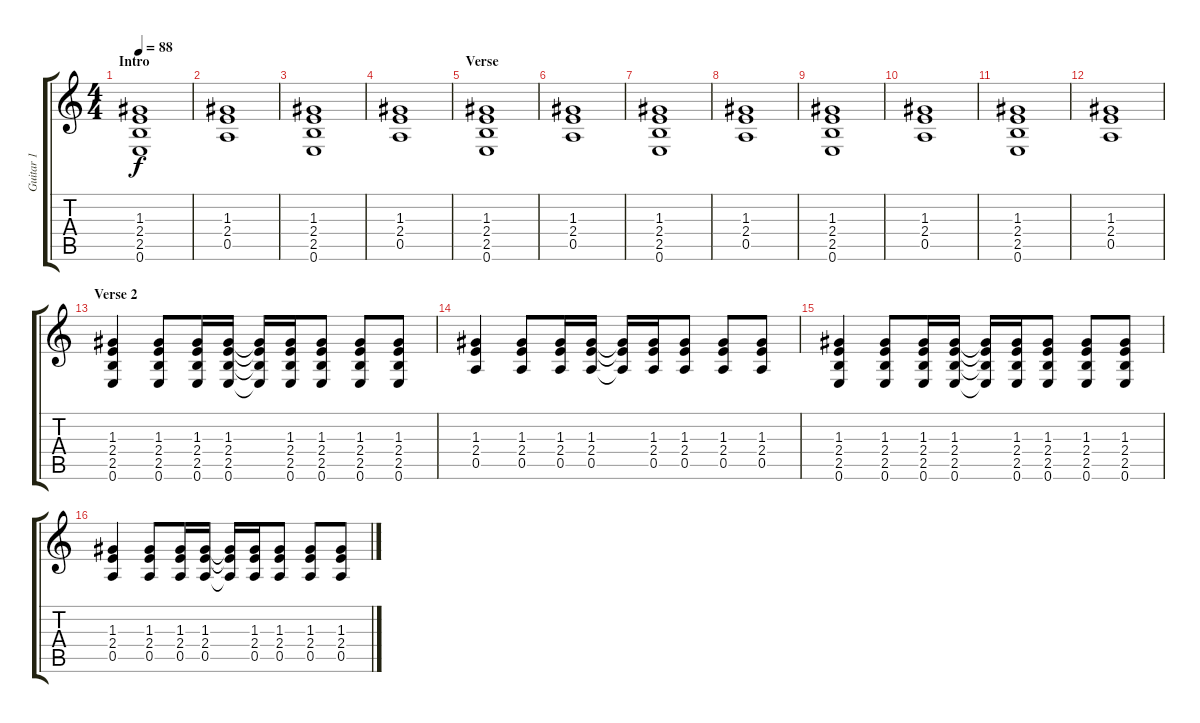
\track ("Guitar 1" "Guitar 1") {instrument acousticguitarsteel}
\staff {score tabs}
\tuning (E4 B3 G3 D3 A2 E2) {hide}
\ts (4 4)
\section ("" "Intro")
\tempo 88
\clef g2
\ks c
(1.3 2.4 2.5 0.6).1{dy f instrument acousticguitarsteel} |
(1.3 2.4 0.5).1 |
(1.3 2.4 2.5 0.6).1 |
(1.3 2.4 0.5).1 |
\section ("" "Verse")
(1.3 2.4 2.5 0.6).1 |
(1.3 2.4 0.5).1 |
(1.3 2.4 2.5 0.6).1 |
(1.3 2.4 0.5).1 |
(1.3 2.4 2.5 0.6).1 |
(1.3 2.4 0.5).1 |
(1.3 2.4 2.5 0.6).1 |
(1.3 2.4 0.5).1 |
\section ("" "Verse 2")
(1.3 2.4 2.5 0.6).4 (1.3 2.4 2.5 0.6).8 (1.3 2.4 2.5 0.6).16 (1.3 2.4 2.5 0.6).16 (1.3{t} 2.4{t} 2.5{t} 0.6{t}).16 (1.3 2.4 2.5 0.6).16 (1.3 2.4 2.5 0.6).8 (1.3 2.4 2.5 0.6).8 (1.3 2.4 2.5 0.6).8 |
(1.3 2.4 0.5).4 (1.3 2.4 0.5).8 (1.3 2.4 0.5).16 (1.3 2.4 0.5).16 (1.3{t} 2.4{t} 0.5{t}).16 (1.3 2.4 0.5).16 (1.3 2.4 0.5).8 (1.3 2.4 0.5).8 (1.3 2.4 0.5).8 |
(1.3 2.4 2.5 0.6).4 (1.3 2.4 2.5 0.6).8 (1.3 2.4 2.5 0.6).16 (1.3 2.4 2.5 0.6).16 (1.3{t} 2.4{t} 2.5{t} 0.6{t}).16 (1.3 2.4 2.5 0.6).16 (1.3 2.4 2.5 0.6).8 (1.3 2.4 2.5 0.6).8 (1.3 2.4 2.5 0.6).8 |
(1.3 2.4 0.5).4 (1.3 2.4 0.5).8 (1.3 2.4 0.5).16 (1.3 2.4 0.5).16 (1.3{t} 2.4{t} 0.5{t}).16 (1.3 2.4 0.5).16 (1.3 2.4 0.5).8 (1.3 2.4 0.5).8 (1.3 2.4 0.5).8
